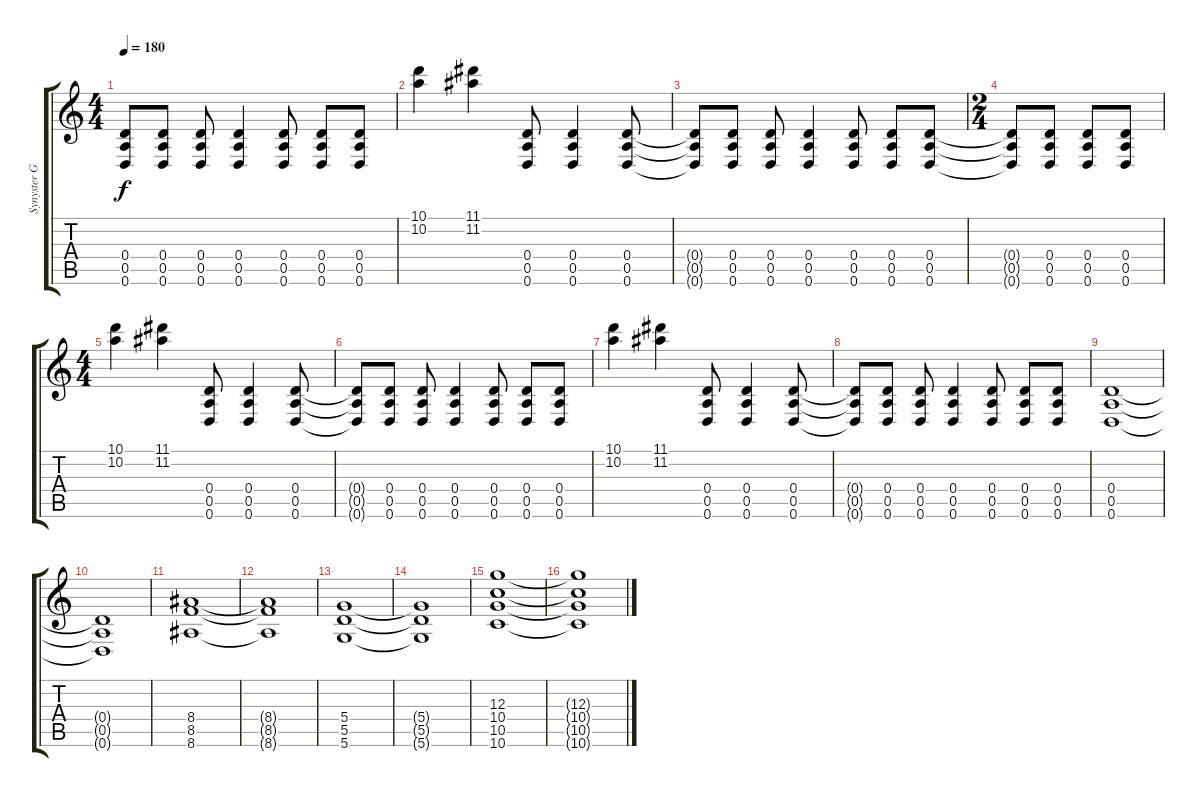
\track ("Synyster Gates" "Synyster G") {instrument distortionguitar}
\staff {score tabs}
\tuning (E4 B3 G3 D3 A2 D2) {hide}
\ts (4 4)
\tempo 180
\clef g2
\ks c
(0.4{t} 0.5{t} 0.6{t}).8{dy f} (0.4 0.5 0.6).8 (0.4 0.5 0.6).8 (0.4 0.5 0.6).4 (0.4 0.5 0.6).8 (0.4 0.5 0.6).8 (0.4 0.5 0.6).8 |
(10.1 10.2).4 (11.1 11.2).4 (0.4 0.5 0.6).8 (0.4 0.5 0.6).4 (0.4 0.5 0.6).8 |
(0.4{t} 0.5{t} 0.6{t}).8 (0.4 0.5 0.6).8 (0.4 0.5 0.6).8 (0.4 0.5 0.6).4 (0.4 0.5 0.6).8 (0.4 0.5 0.6).8 (0.4 0.5 0.6).8 |
\ts (2 4)
(0.4{t} 0.5{t} 0.6{t}).8 (0.4 0.5 0.6).8 (0.4 0.5 0.6).8 (0.4 0.5 0.6).8 |
\ts (4 4)
(10.1 10.2).4 (11.1 11.2).4 (0.4 0.5 0.6).8 (0.4 0.5 0.6).4 (0.4 0.5 0.6).8 |
(0.4{t} 0.5{t} 0.6{t}).8 (0.4 0.5 0.6).8 (0.4 0.5 0.6).8 (0.4 0.5 0.6).4 (0.4 0.5 0.6).8 (0.4 0.5 0.6).8 (0.4 0.5 0.6).8 |
(10.1 10.2).4 (11.1 11.2).4 (0.4 0.5 0.6).8 (0.4 0.5 0.6).4 (0.4 0.5 0.6).8 |
(0.4{t} 0.5{t} 0.6{t}).8 (0.4 0.5 0.6).8 (0.4 0.5 0.6).8 (0.4 0.5 0.6).4 (0.4 0.5 0.6).8 (0.4 0.5 0.6).8 (0.4 0.5 0.6).8 |
(0.4 0.5 0.6).1 |
(0.4{t} 0.5{t} 0.6{t}).1 |
(8.4 8.5 8.6).1 |
(8.4{t} 8.5{t} 8.6{t}).1 |
(5.4 5.5 5.6).1 |
(5.4{t} 5.5{t} 5.6{t}).1 |
(12.3 10.4 10.5 10.6).1 |
(12.3{t} 10.4{t} 10.5{t} 10.6{t}).1
